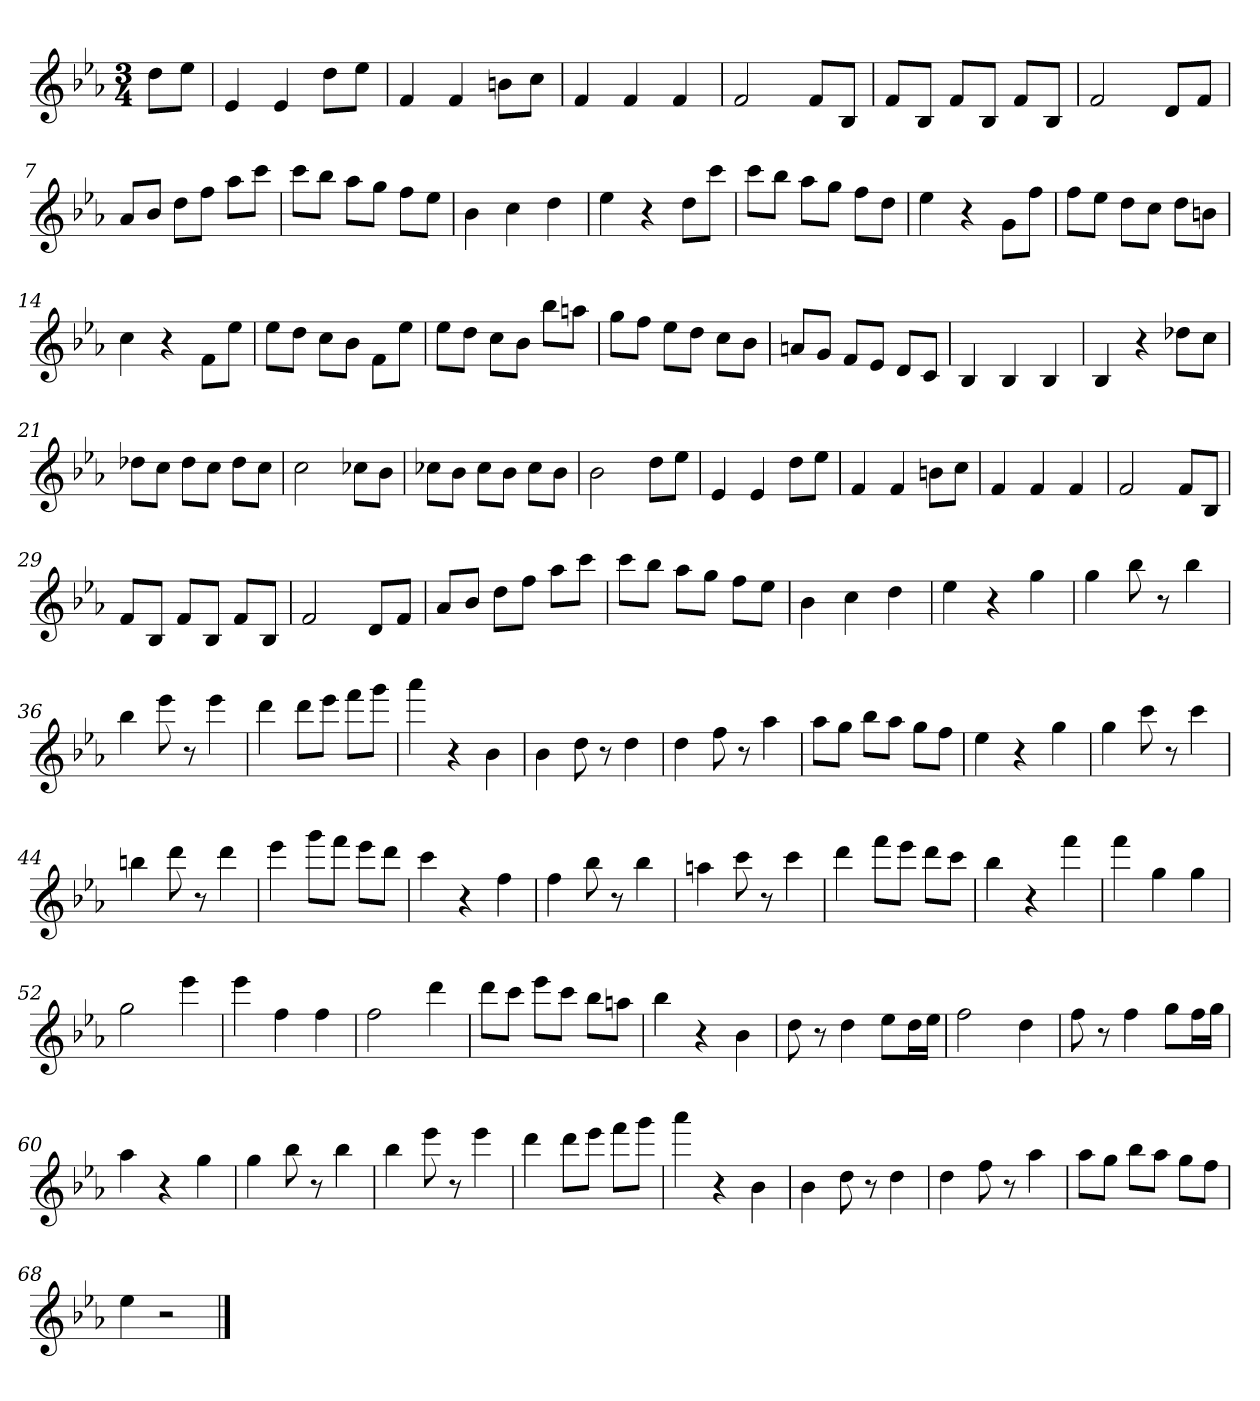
**kern
*part1
*staff1
*k[b-e-a-]
*E-:
*M3/4
=
8ddL
8ee-J
=1
4e-
4e-
8ddL
8ee-J
=2
4f
4f
8bnL
8ccJ
=3
4f
4f
4f
=4
2f
8fL
8B-J
=5
8fL
8B-J
8fL
8B-J
8fL
8B-J
=6
2f
8dL
8fJ
=7
8a-L
8b-J
8ddL
8ffJ
8aa-L
8cccJ
=8
8cccL
8bb-J
8aa-L
8ggJ
8ffL
8ee-J
=9
4b-
4cc
4dd
=10
4ee-
4r
8ddL
8cccJ
=11
8cccL
8bb-J
8aa-L
8ggJ
8ffL
8ddJ
=12
4ee-
4r
8gL
8ffJ
=13
8ffL
8ee-J
8ddL
8ccJ
8ddL
8bnJ
=14
4cc
4r
8fL
8ee-J
=15
8ee-L
8ddJ
8ccL
8b-J
8fL
8ee-J
=16
8ee-L
8ddJ
8ccL
8b-J
8bb-L
8aanJ
=17
8ggL
8ffJ
8ee-L
8ddJ
8ccL
8b-J
=18
8anL
8gJ
8fL
8e-J
8dL
8cJ
=19
4B-
4B-
4B-
=20
4B-
4r
8dd-XL
8ccJ
=21
8dd-XL
8ccJ
8dd-L
8ccJ
8dd-L
8ccJ
=22
2cc
8cc-XL
8b-J
=23
8cc-XL
8b-J
8cc-L
8b-J
8cc-L
8b-J
=24
2b-
8ddL
8ee-J
=25
4e-
4e-
8ddL
8ee-J
=26
4f
4f
8bnL
8ccJ
=27
4f
4f
4f
=28
2f
8fL
8B-J
=29
8fL
8B-J
8fL
8B-J
8fL
8B-J
=30
2f
8dL
8fJ
=31
8a-L
8b-J
8ddL
8ffJ
8aa-L
8cccJ
=32
8cccL
8bb-J
8aa-L
8ggJ
8ffL
8ee-J
=33
4b-
4cc
4dd
=34
4ee-
4r
4gg
=35
4gg
8bb-
8r
4bb-
=36
4bb-
8eee-
8r
4eee-
=37
4ddd
8dddL
8eee-J
8fffL
8gggJ
=38
4aaa-
4r
4b-
=39
4b-
8dd
8r
4dd
=40
4dd
8ff
8r
4aa-
=41
8aa-L
8ggJ
8bb-L
8aa-J
8ggL
8ffJ
=42
4ee-
4r
4gg
=43
4gg
8ccc
8r
4ccc
=44
4bbn
8ddd
8r
4ddd
=45
4eee-
8gggL
8fffJ
8eee-L
8dddJ
=46
4ccc
4r
4ff
=47
4ff
8bb-
8r
4bb-
=48
4aan
8ccc
8r
4ccc
=49
4ddd
8fffL
8eee-J
8dddL
8cccJ
=50
4bb-
4r
4fff
=51
4fff
4gg
4gg
=52
2gg
4eee-
=53
4eee-
4ff
4ff
=54
2ff
4ddd
=55
8dddL
8cccJ
8eee-L
8cccJ
8bb-L
8aanJ
=56
4bb-
4r
4b-
=57
8dd
8r
4dd
8ee-L
16ddL
16ee-JJ
=58
2ff
4dd
=59
8ff
8r
4ff
8ggL
16ffL
16ggJJ
=60
4aa-
4r
4gg
=61
4gg
8bb-
8r
4bb-
=62
4bb-
8eee-
8r
4eee-
=63
4ddd
8dddL
8eee-J
8fffL
8gggJ
=64
4aaa-
4r
4b-
=65
4b-
8dd
8r
4dd
=66
4dd
8ff
8r
4aa-
=67
8aa-L
8ggJ
8bb-L
8aa-J
8ggL
8ffJ
=68
4ee-
2r
==
*-
